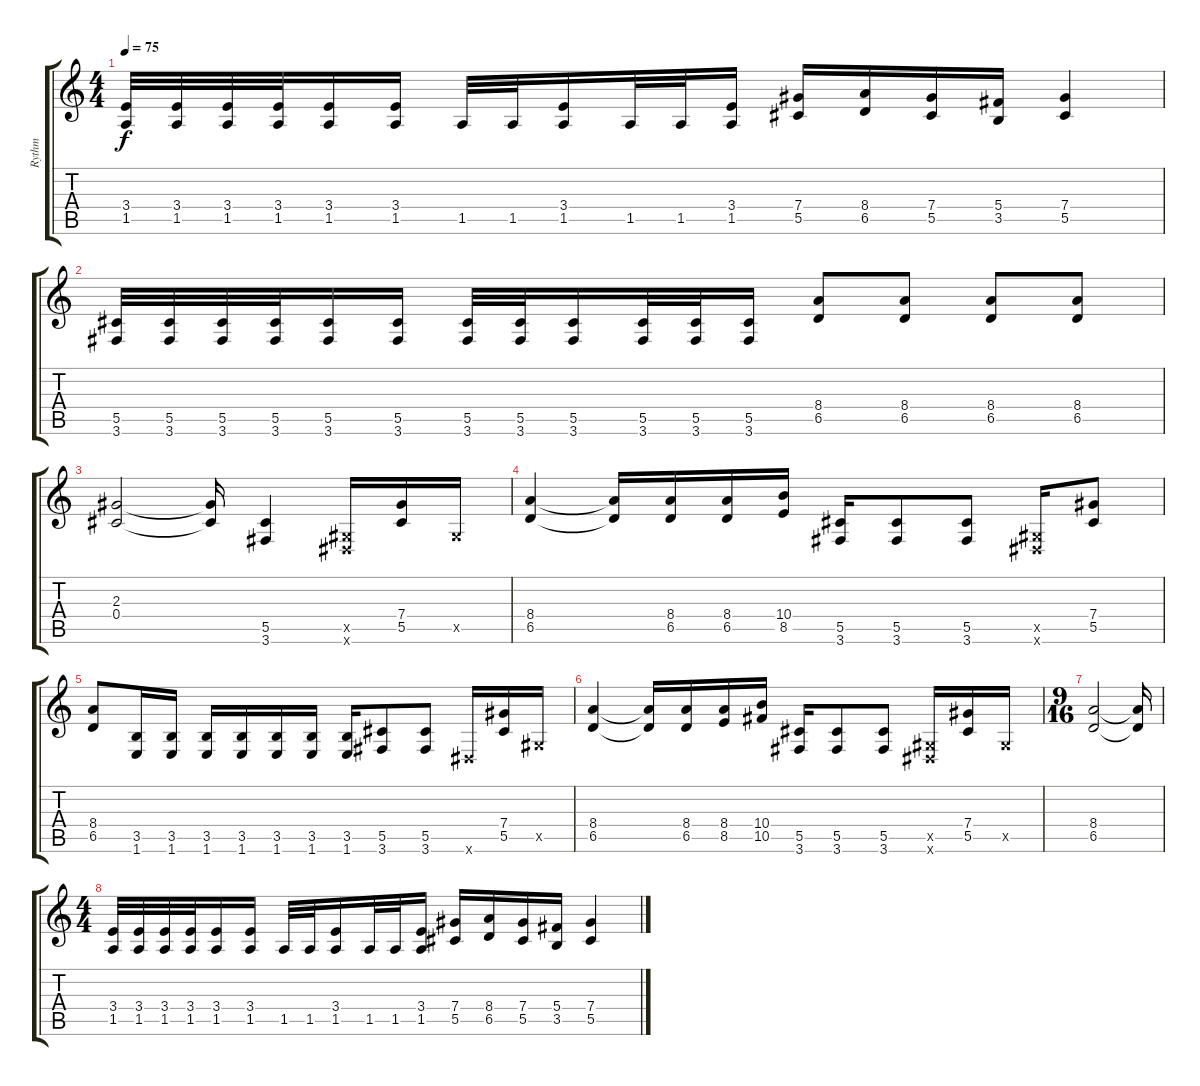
\track ("Rythm" "Rythm") {instrument distortionguitar}
\staff {score tabs}
\tuning (Eb4 Bb3 Gb3 Db3 Ab2 Eb2) {hide}
\ts (4 4)
\tempo 75
\clef g2
\ks c
(3.4 1.5).32{dy f} (3.4 1.5).32 (3.4 1.5).32 (3.4 1.5).32 (3.4 1.5).16 (3.4 1.5).16 1.5.32 1.5.32 (3.4 1.5).16 1.5.32 1.5.32 (3.4 1.5).16 (7.4 5.5).16 (8.4 6.5).16 (7.4 5.5).16 (5.4 3.5).16 (7.4 5.5).4 |
(5.5 3.6).32 (5.5 3.6).32 (5.5 3.6).32 (5.5 3.6).32 (5.5 3.6).16 (5.5 3.6).16 (5.5 3.6).32 (5.5 3.6).32 (5.5 3.6).16 (5.5 3.6).32 (5.5 3.6).32 (5.5 3.6).16 (8.4 6.5).8 (8.4 6.5).8 (8.4 6.5).8 (8.4 6.5).8 |
(2.3 0.4).2 (2.3{t} 0.4{t}).16 (5.5 3.6).4 (0.5{x} 0.6{x}).16 (7.4 5.5).16 0.5{x}.16 |
(8.4 6.5).4 (8.4{t} 6.5{t}).16 (8.4 6.5).16 (8.4 6.5).16 (10.4 8.5).16 (5.5 3.6).16 (5.5 3.6).8 (5.5 3.6).8 (0.5{x} 0.6{x}).16 (7.4 5.5).8 |
(8.4 6.5).8 (3.5 1.6).16 (3.5 1.6).16 (3.5 1.6).16 (3.5 1.6).16 (3.5 1.6).16 (3.5 1.6).16 (3.5 1.6).16 (5.5 3.6).8 (5.5 3.6).8 0.6{x}.16 (7.4 5.5).16 0.5{x}.16 |
(8.4 6.5).4 (8.4{t} 6.5{t}).16 (8.4 6.5).16 (8.4 8.5).16 (10.4 10.5).16 (5.5 3.6).16 (5.5 3.6).8 (5.5 3.6).8 (0.5{x} 0.6{x}).16 (7.4 5.5).16 0.5{x}.16 |
\ts (9 16)
(8.4 6.5).2 (8.4{t} 6.5{t}).16 |
\ts (4 4)
(3.4 1.5).32 (3.4 1.5).32 (3.4 1.5).32 (3.4 1.5).32 (3.4 1.5).16 (3.4 1.5).16 1.5.32 1.5.32 (3.4 1.5).16 1.5.32 1.5.32 (3.4 1.5).16 (7.4 5.5).16 (8.4 6.5).16 (7.4 5.5).16 (5.4 3.5).16 (7.4 5.5).4
